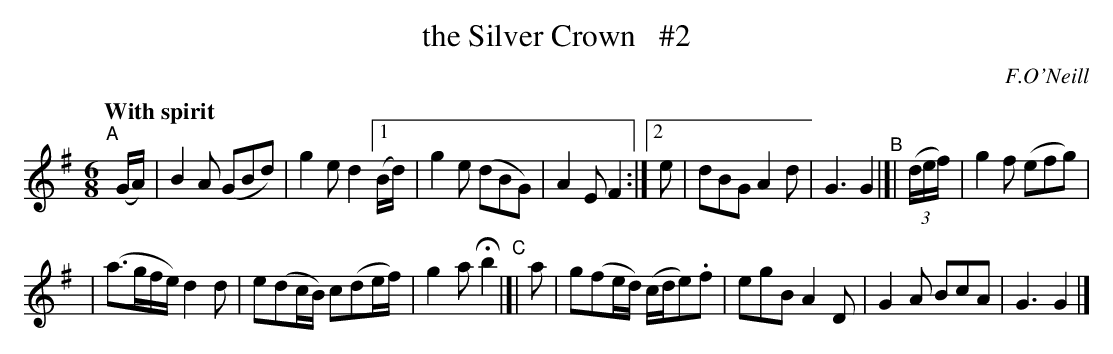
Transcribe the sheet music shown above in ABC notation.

X:1
T: the Silver Crown   #2
O: F.O'Neill
Q: "With spirit"
M: 6/8
L: 1/8
K: G
"^A"[|] (G/A/) \
| B2A (GBd) | g2e d2 [1 (B/d/) | g2e (dBG) | A2E F2 :| [2 e | dBG A2d | G3 G2 "^B"|[| ((3d/e/f/) | g2f (efg) |
| (a>gf/e/) d2d | e(dc/B/) c(de/f/) | g2a Hb2 "^C"|[| a | g(fe/d/) (c/d/e).f | egB A2D | G2A BcA | G3 G2 |]
